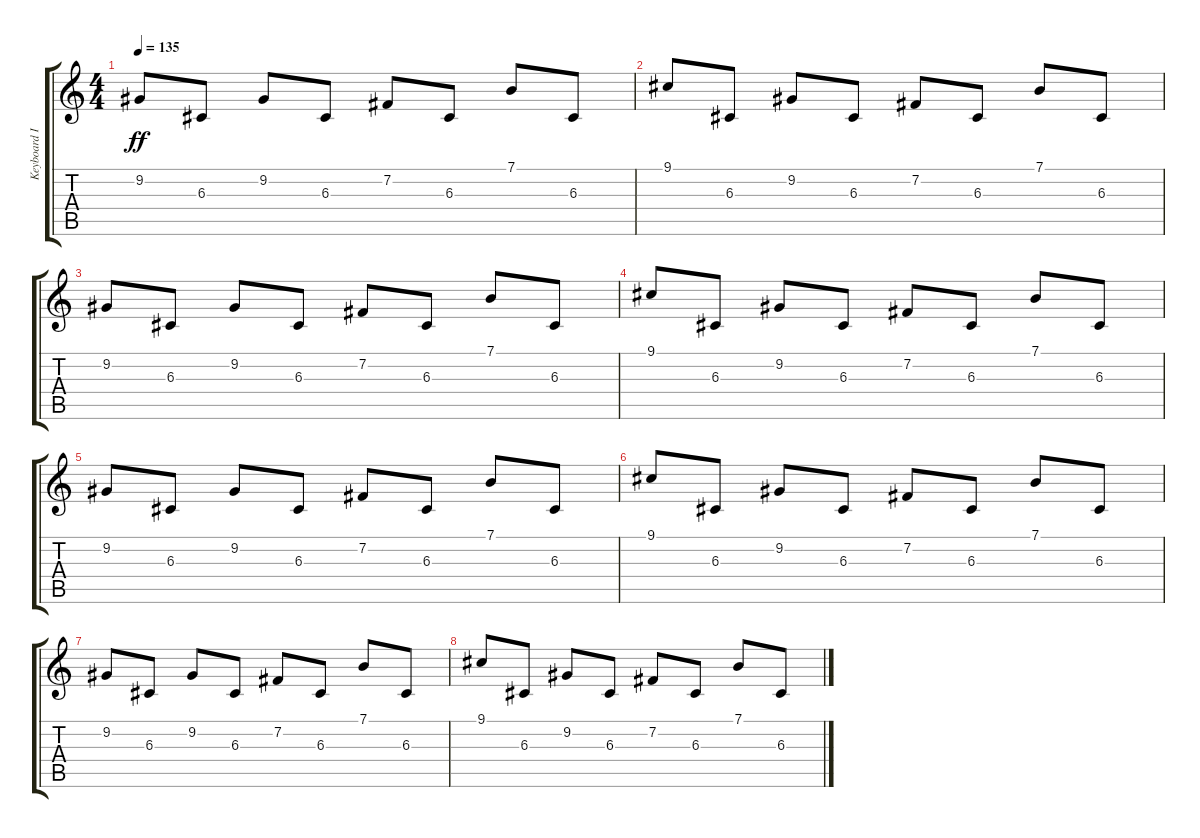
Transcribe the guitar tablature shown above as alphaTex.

\track ("Keyboard I" "Keyboard I") {instrument harpsichord}
\staff {score tabs}
\tuning (E4 B3 G3 D3 A2 E2) {hide}
\ts (4 4)
\tempo 135
\clef g2
\ks c
9.2.8{dy ff} 6.3.8 9.2.8 6.3.8 7.2.8 6.3.8 7.1.8 6.3.8 |
9.1.8 6.3.8 9.2.8 6.3.8 7.2.8 6.3.8 7.1.8 6.3.8 |
9.2.8 6.3.8 9.2.8 6.3.8 7.2.8 6.3.8 7.1.8 6.3.8 |
9.1.8 6.3.8 9.2.8 6.3.8 7.2.8 6.3.8 7.1.8 6.3.8 |
9.2.8 6.3.8 9.2.8 6.3.8 7.2.8 6.3.8 7.1.8 6.3.8 |
9.1.8 6.3.8 9.2.8 6.3.8 7.2.8 6.3.8 7.1.8 6.3.8 |
9.2.8 6.3.8 9.2.8 6.3.8 7.2.8 6.3.8 7.1.8 6.3.8 |
9.1.8 6.3.8 9.2.8 6.3.8 7.2.8 6.3.8 7.1.8 6.3.8
